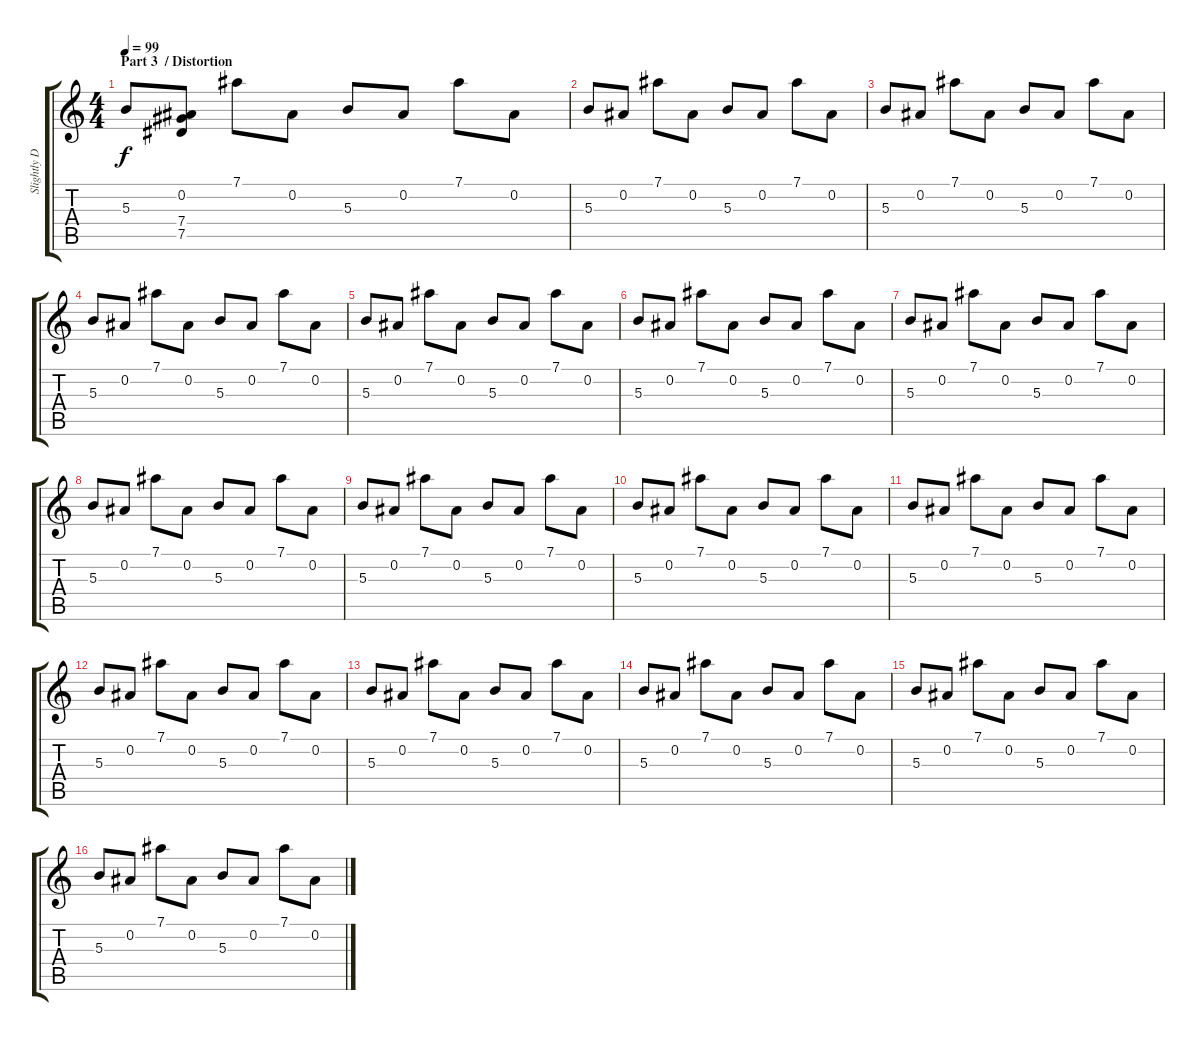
\track ("Slightly Distorted Guitar" "Slightly D") {instrument electricguitarjazz}
\staff {score tabs}
\tuning (Eb4 Bb3 Gb3 Db3 Ab2 Eb2) {hide}
\ts (4 4)
\section ("" "Part 3  / Distortion")
\tempo 99
\clef g2
\ks c
5.3.8{dy f} (0.2 7.4{t} 7.5{t}).8 7.1.8 0.2.8 5.3.8 0.2.8 7.1.8 0.2.8 |
5.3.8 0.2.8 7.1.8 0.2.8 5.3.8 0.2.8 7.1.8 0.2.8 |
5.3.8 0.2.8 7.1.8 0.2.8 5.3.8 0.2.8 7.1.8 0.2.8 |
5.3.8 0.2.8 7.1.8 0.2.8 5.3.8 0.2.8 7.1.8 0.2.8 |
5.3.8 0.2.8 7.1.8 0.2.8 5.3.8 0.2.8 7.1.8 0.2.8 |
5.3.8 0.2.8 7.1.8 0.2.8 5.3.8 0.2.8 7.1.8 0.2.8 |
5.3.8 0.2.8 7.1.8 0.2.8 5.3.8 0.2.8 7.1.8 0.2.8 |
5.3.8 0.2.8 7.1.8 0.2.8 5.3.8 0.2.8 7.1.8 0.2.8 |
5.3.8 0.2.8 7.1.8 0.2.8 5.3.8 0.2.8 7.1.8 0.2.8 |
5.3.8 0.2.8 7.1.8 0.2.8 5.3.8 0.2.8 7.1.8 0.2.8 |
5.3.8 0.2.8 7.1.8 0.2.8 5.3.8 0.2.8 7.1.8 0.2.8 |
5.3.8 0.2.8 7.1.8 0.2.8 5.3.8 0.2.8 7.1.8 0.2.8 |
5.3.8 0.2.8 7.1.8 0.2.8 5.3.8 0.2.8 7.1.8 0.2.8 |
5.3.8 0.2.8 7.1.8 0.2.8 5.3.8 0.2.8 7.1.8 0.2.8 |
5.3.8 0.2.8 7.1.8 0.2.8 5.3.8 0.2.8 7.1.8 0.2.8 |
5.3.8 0.2.8 7.1.8 0.2.8 5.3.8 0.2.8 7.1.8 0.2.8
